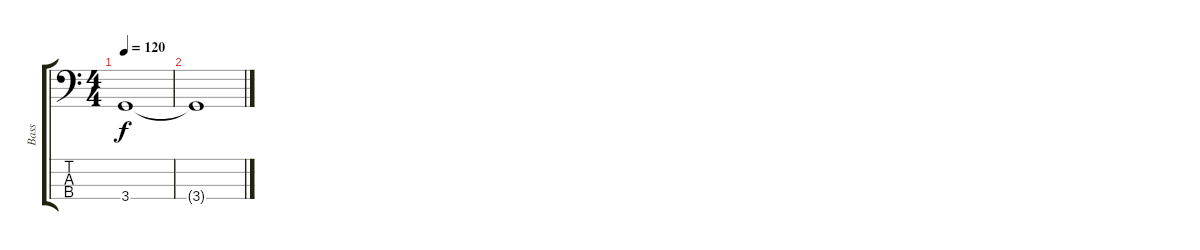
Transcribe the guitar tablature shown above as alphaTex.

\track ("Bass" "Bass") {instrument electricbassfinger}
\staff {score tabs}
\tuning (G2 D2 A1 E1) {hide}
\ts (4 4)
\tempo 120
\clef f4
\ks c
3.4.1{dy f} |
3.4{t}.1
